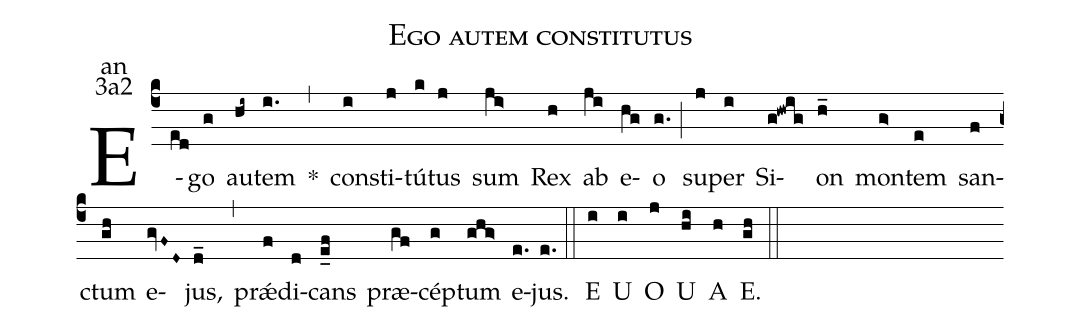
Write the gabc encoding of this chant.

name:Ego autem constitutus;
office-part:an;
mode:3a2;
%%
(c4) E(ed)go(g) au(hi~)tem(i.) <sp>*</sp>(,) con(i)sti(j)tú(k)tus(j) sum(ji>) Rex(h) ab(ji) e(hg)o(g.) (;) su(j)per(i) Si(g@hwig)on(h_) mon(g>)tem(e) san(f)ctum(gh) e(gvF~D~)jus,(d_) (,) prǽ(f)di(d)cans(e_f) præ(gf)cép(g)tum(ghg>) e(e.)jus.(e.) (::)
<eu>E(i) U(i) O(j) U(hi) A(h) E.(gh) </eu>(::)
